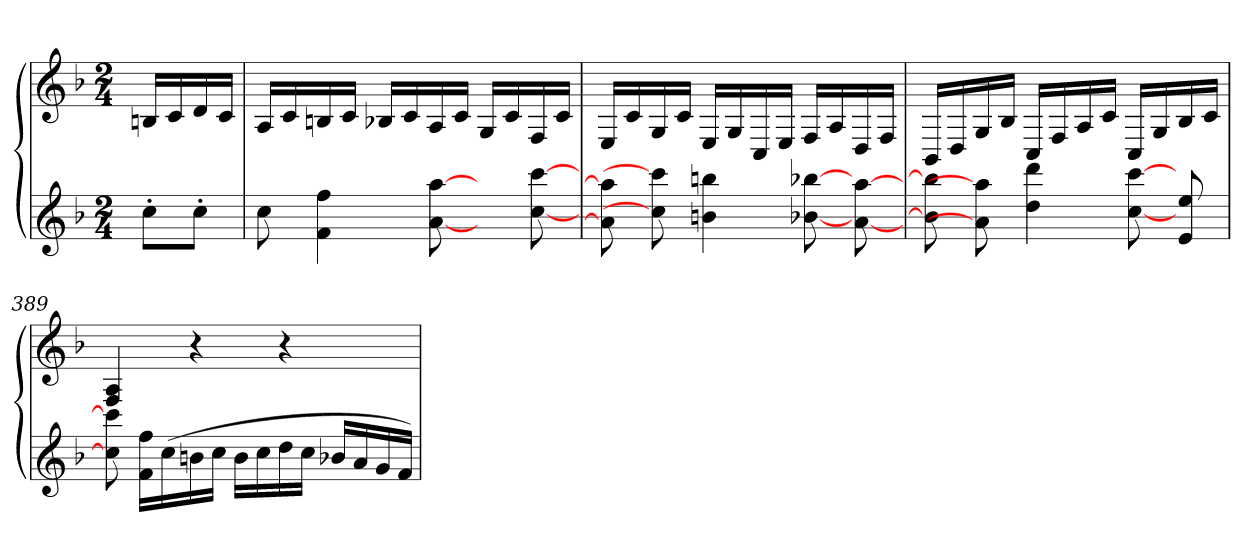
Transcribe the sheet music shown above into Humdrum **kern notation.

**kern	**kern
*part1	*part1
*staff2	*staff1
*clefG2	*clefG2
*k[b-]	*k[b-]
*F:	*F:
*M2/4	*M2/4
=	=
8cc'L	16BnLL
.	16c
8cc'J	16d
.	16cJJ
=386	=386
8cc	16ALL
.	16c
4f 4ff	16Bn
.	16cJJ
.	16B-XLL
.	16c
[8a [8aa	16A
.	16cJJ
8ryy	16GLL
.	16c
[8cc [8ccc	16F
.	16cJJ
=387	=387
8a] 8aa]	16ELL
.	16c
8cc] 8ccc]	16G
.	16cJJ
4bn 4bbn	16ELL
.	16G
.	16C
.	16EJJ
[8b-X [8bb-X	16FLL
.	16A
[8a [8aa	16D
.	16FJJ
=388	=388
8b-] 8bb-]	16BB-LL
.	16D
8a] 8aa]	16G
.	16B-JJ
4dd 4ddd	16CLL
.	16F
.	16A
.	16cJJ
[8cc [8ccc	16CLL
.	16G
8e 8ee	16B-
.	16cJJ
=389	=389
8cc] 8ccc]	4F 4A
16f 16ffLL	.
(16cc	.
16bn	4r
16ccJJ	.
16bLL	.
16cc	.
16dd	4r
16ccJJ	.
16b-XLL	.
16a	.
16g	8ryy
16fJJ)	.
=	=
*-	*-
